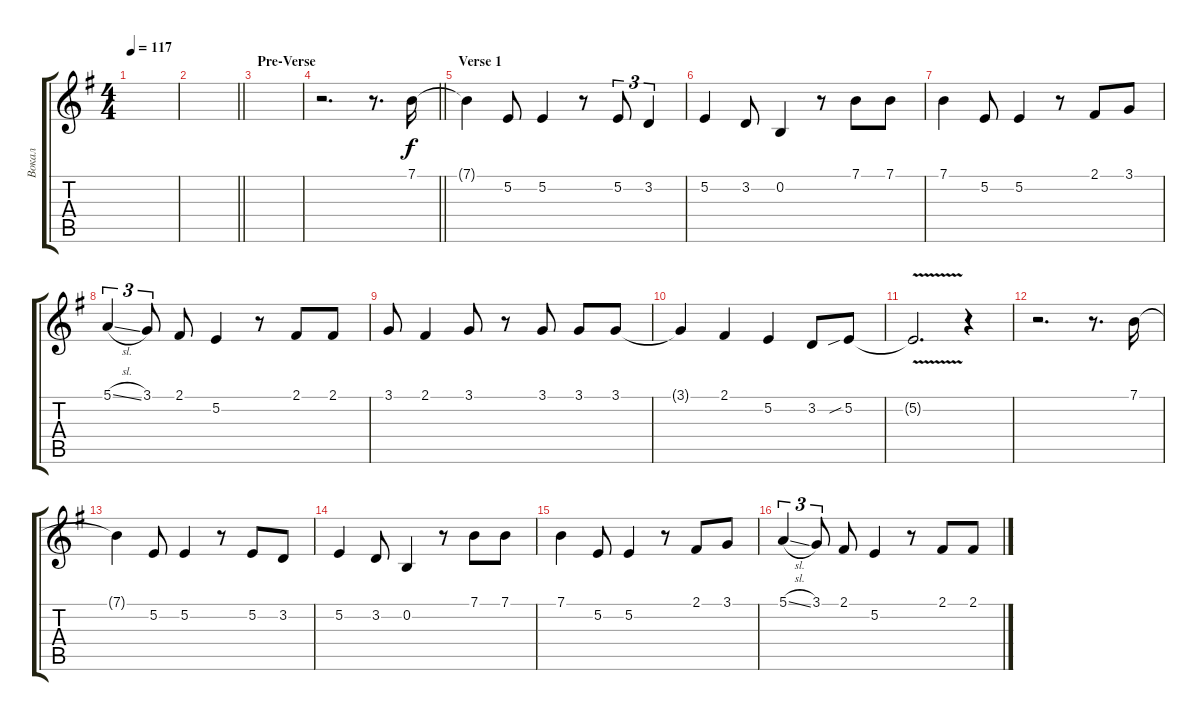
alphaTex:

\track ("Вокал" "Вокал") {instrument trumpet}
\staff {score tabs}
\tuning (E4 B3 G3 D3 A2 E2) {hide}
\ts (4 4)
\tempo 117
\clef g2
\ks eminor
|
\barLineRight lightlight
|
\section ("" "Pre-Verse")
|
\barLineRight lightlight
r.2{d} r.8{d} 7.1.16 |
\section ("" "Verse 1")
7.1{t}.4 5.2.8 5.2.4 r.8 5.2.8{tu (3 2)} 3.2.4{tu (3 2)} |
5.2.4 3.2.8 0.2.4 r.8 7.1.8 7.1.8 |
7.1.4 5.2.8 5.2.4 r.8 2.1.8 3.1.8 |
5.1{sl}.4{tu (3 2)} 3.1.8{tu (3 2)} 2.1.8 5.2.4 r.8 2.1.8 2.1.8 |
3.1.8 2.1.4 3.1.8 r.8 3.1.8 3.1.8 3.1.8 |
3.1{t}.4 2.1.4 5.2.4 3.2.8 5.2{sib}.8 |
5.2{v t}.2{d} r.4 |
r.2{d} r.8{d} 7.1.16 |
7.1{t}.4 5.2.8 5.2.4 r.8 5.2.8 3.2.8 |
5.2.4 3.2.8 0.2.4 r.8 7.1.8 7.1.8 |
7.1.4 5.2.8 5.2.4 r.8 2.1.8 3.1.8 |
5.1{sl}.4{tu (3 2)} 3.1.8{tu (3 2)} 2.1.8 5.2.4 r.8 2.1.8 2.1.8
